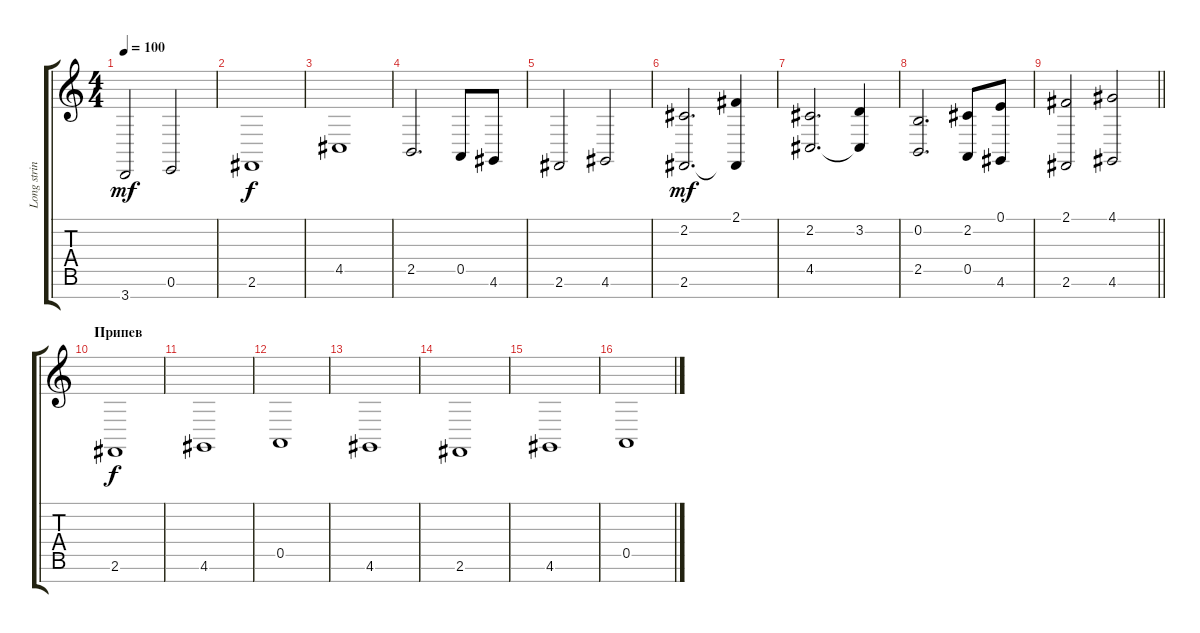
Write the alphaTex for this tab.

\track ("Long strings" "Long strin") {instrument stringensemble1}
\staff {score tabs}
\tuning (E4 B3 G3 D3 A2 E2 B1) {hide}
\ts (4 4)
\tempo 100
\clef g2
\ks aminor
3.7.2{dy mf} 0.6.2 |
2.6.1{dy f} |
4.5.1 |
2.5.2{d} 0.5.8 4.6.8 |
2.6.2 4.6.2 |
(2.2 2.6).2{d dy mf} (2.1 2.6{t}).4 |
(2.2 4.5).2{d} (3.2 4.5{t}).4 |
(0.2 2.5).2{d} (2.2 0.5).8 (0.1 4.6).8 |
\barLineRight lightlight
(2.1 2.6).2 (4.1 4.6).2 |
\section ("" "Припев")
2.6.1{dy f} |
4.6.1 |
0.5.1 |
4.6.1 |
2.6.1 |
4.6.1 |
0.5.1
